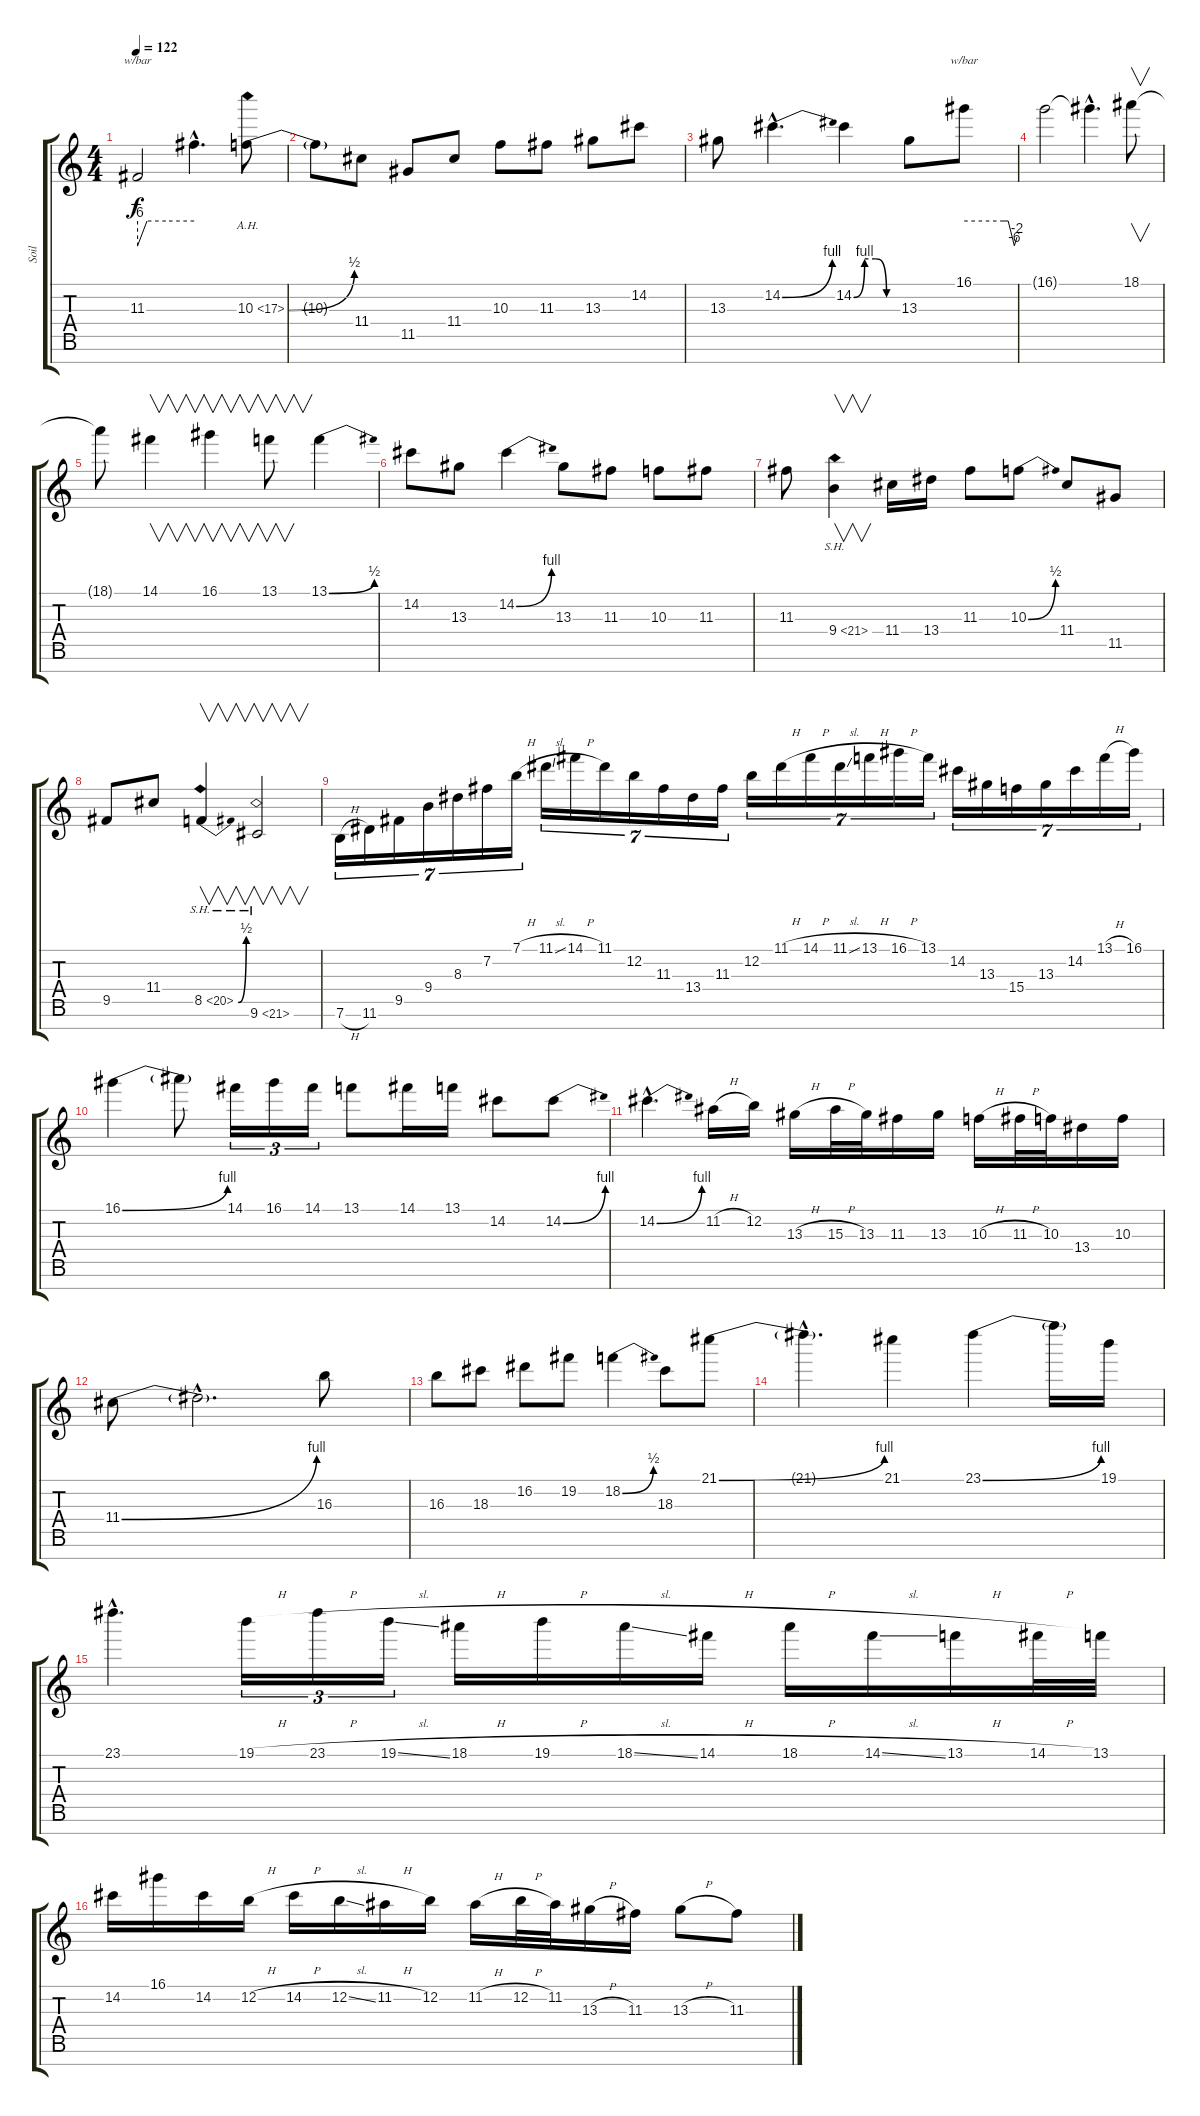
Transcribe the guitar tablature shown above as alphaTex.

\track ("Soil" "Soil") {instrument overdrivenguitar}
\staff {score tabs}
\tuning (E4 B3 G3 D3 A2 E2 B1) {hide}
\ts (4 4)
\tempo 122
\clef g2
\ks c
11.3.2{tbe (custom default 0 -24 10 0 30 0 60 0) dy f} 11.3{hac t}.4{d} 10.3{be (bend 0 0 60 2) ah 7}.8 |
10.3{t}.8 11.4.8 11.5.8 11.4.8 10.3.8 11.3.8 13.3.8 14.2.8 |
13.3.8 14.2{be (bend 0 0 60 4) hac}.4{d} 14.2{be (custom 0 0 15 4 30 4 45 0 60 0)}.4 13.3.8 16.1.8{tbe (custom default 0 0 45 0 50 0 57 -24 60 -8)} |
16.1{t}.2 16.1{hac t}.4{d} 18.1.8{v} |
18.1{t}.8 14.1.4{v} 16.1.4{v} 13.1.8{v} 13.1{be (bend 0 0 60 2)}.4 |
14.2.8 13.3.8 14.2{be (bend 0 0 60 4)}.4 13.3.8 11.3.8 10.3.8 11.3.8 |
11.3.8 9.4{sh 12}.4{v} 11.4.16 13.4.16 11.3.8 10.3{be (bend 0 0 60 2)}.8 11.4.8 11.5.8 |
9.5.8 11.4.8 8.5{be (bend 0 0 60 2) sh 12}.4{v} 9.6{sh 12}.2{v} |
7.6{h}.16{tu (7 4)} 11.6.16{tu (7 4)} 9.5.16{tu (7 4)} 9.4.16{tu (7 4)} 8.3.16{tu (7 4)} 7.2.16{tu (7 4)} 7.1{h}.16{tu (7 4)} 11.1{sl}.16{tu (7 4)} 14.1{h}.16{tu (7 4)} 11.1.16{tu (7 4)} 12.2.16{tu (7 4)} 11.3.16{tu (7 4)} 13.4.16{tu (7 4)} 11.3.16{tu (7 4)} 12.2.16{tu (7 4)} 11.1{h}.16{tu (7 4)} 14.1{h}.16{tu (7 4)} 11.1{sl}.16{tu (7 4)} 13.1{h}.16{tu (7 4)} 16.1{h}.16{tu (7 4)} 13.1.16{tu (7 4)} 14.2.16{tu (7 4)} 13.3.16{tu (7 4)} 15.4.16{tu (7 4)} 13.3.16{tu (7 4)} 14.2.16{tu (7 4)} 13.1{h}.16{tu (7 4)} 16.1.16{tu (7 4)} |
16.1{be (bend 0 0 60 4)}.4 16.1{t}.8 14.1.16{tu (3 2)} 16.1.16{tu (3 2)} 14.1.16{tu (3 2)} 13.1.8 14.1.16 13.1.16 14.2.8 14.2{be (bend 0 0 60 4)}.8 |
14.2{be (bend 0 0 60 4) hac}.4{d} 11.2{h}.16 12.2.16 13.3{h}.16 15.3{h}.32 13.3.32 11.3.16 13.3.16 10.3{h}.16 11.3{h}.32 10.3.32 13.4.16 10.3.16 |
11.4{be (bend 0 0 60 4)}.8 11.4{hac t}.2{d} 16.3.8 |
16.3.8 18.3.8 16.2.8 19.2.8 18.2{be (bend 0 0 60 2)}.4 18.3.8 21.1{be (bend 0 0 60 4)}.8 |
21.1{hac t}.4{d} 21.1.4 23.1{be (bend 0 0 60 4)}.4 23.1{t}.16 19.1.16 |
23.1{hac}.4{d} 19.1{h}.16{tu (3 2)} 23.1{h}.16{tu (3 2)} 19.1{sl}.16{tu (3 2)} 18.1{h}.16 19.1{h}.16 18.1{sl}.16 14.1{h}.16 18.1{h}.16 14.1{sl}.16 13.1{h}.16 14.1{h}.32 13.1.32 |
14.2.16 16.1.16 14.2.16 12.2{h}.16 14.2{h}.16 12.2{sl}.16 11.2{h}.16 12.2.16 11.2{h}.16 12.2{h}.32 11.2.32 13.3{h}.16 11.3.16 13.3{h}.8 11.3.8
